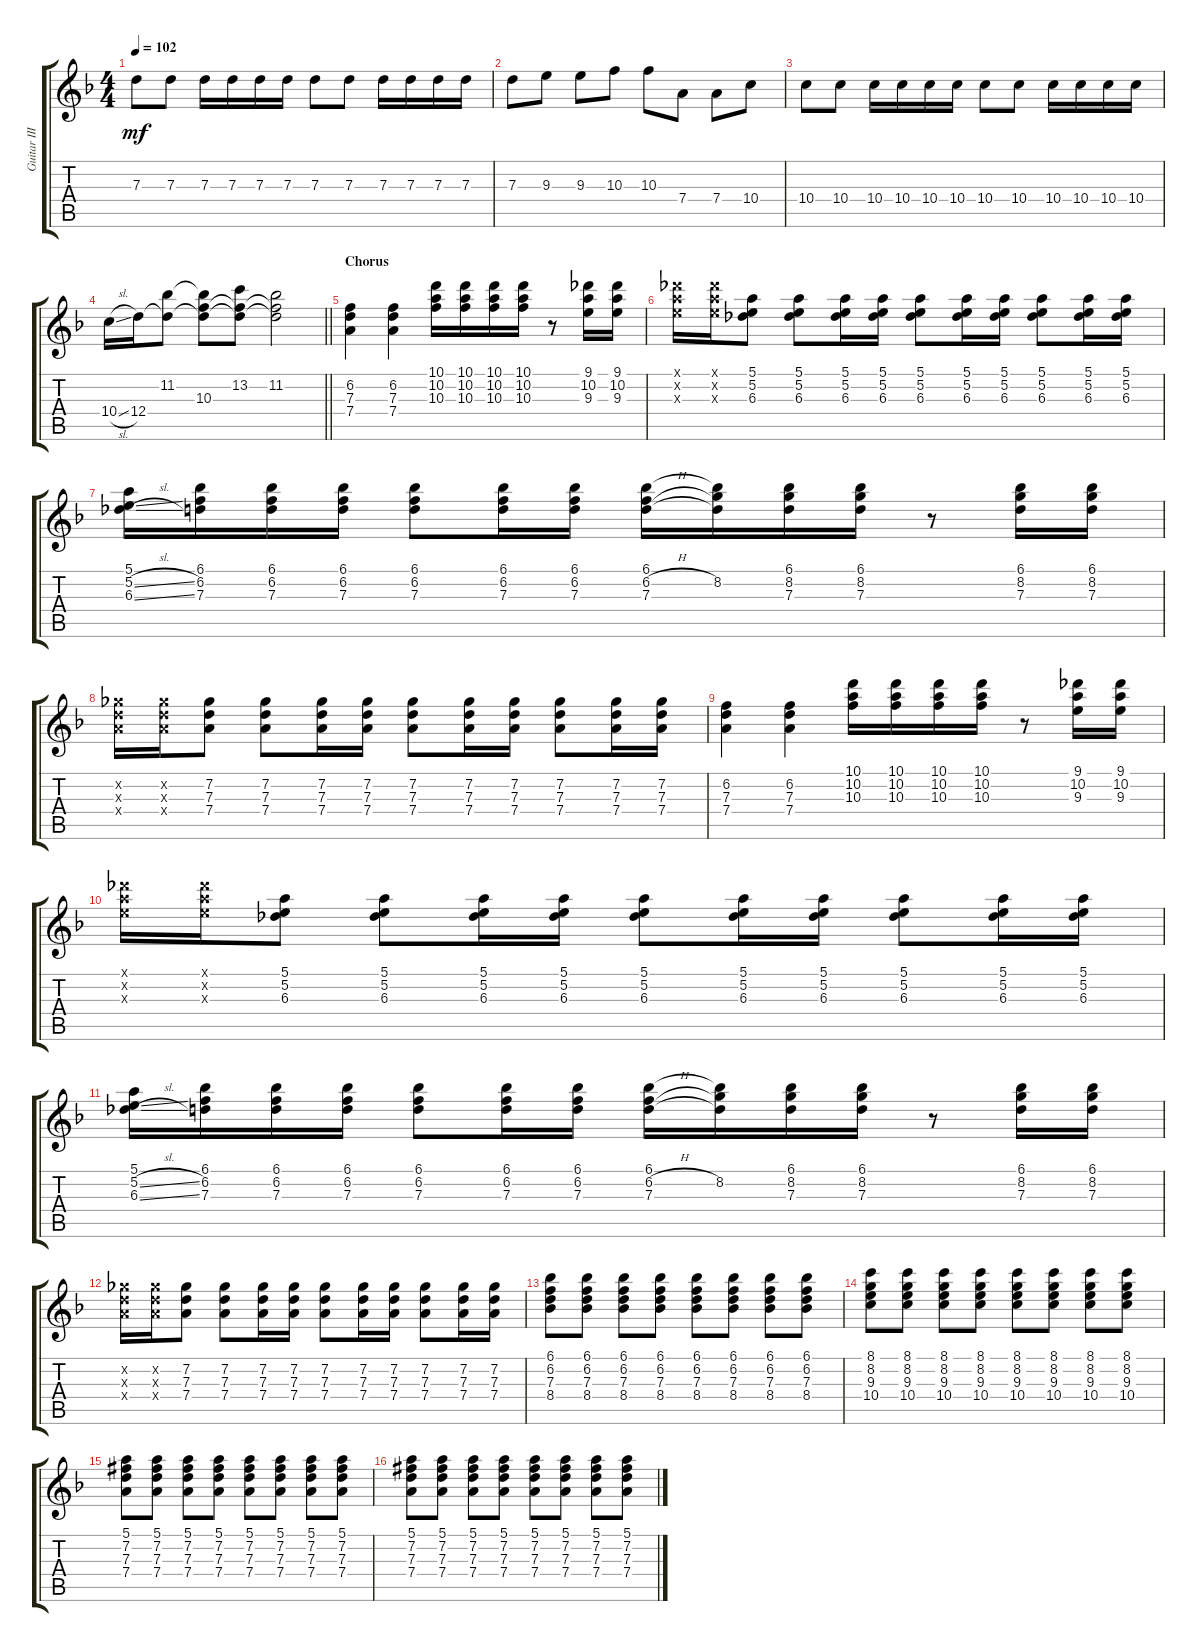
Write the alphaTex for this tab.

\track ("Guitar III" "Guitar III") {instrument distortionguitar}
\staff {score tabs}
\tuning (E4 B3 G3 D3 A2 D2) {hide}
\ts (4 4)
\tempo 102
\clef g2
\ks dminor
7.3.8{dy mf} 7.3.8 7.3.16 7.3.16 7.3.16 7.3.16 7.3.8 7.3.8 7.3.16 7.3.16 7.3.16 7.3.16 |
7.3.8 9.3.8 9.3.8 10.3.8 10.3.8 7.4.8 7.4.8 10.4.8 |
10.4.8 10.4.8 10.4.16 10.4.16 10.4.16 10.4.16 10.4.8 10.4.8 10.4.16 10.4.16 10.4.16 10.4.16 |
\barLineRight lightlight
10.4{sl}.16 12.4.16 (11.2 12.4{t}).8 (11.2{t} 10.3 12.4{t}).8 (13.2 10.3{t} 12.4{t}).8 (11.2 10.3{t} 12.4{t}).2 |
\section ("" "Chorus")
(6.2 7.3 7.4).4{volume 9 balance 14} (6.2 7.3 7.4).4 (10.1 10.2 10.3).16 (10.1 10.2 10.3).16 (10.1 10.2 10.3).16 (10.1 10.2 10.3).16 r.8 (9.1 10.2 9.3).16 (9.1 10.2 9.3).16 |
(9.1{x} 10.2{x} 9.3{x}).16 (9.1{x} 10.2{x} 9.3{x}).16 (5.1 5.2 6.3).8 (5.1 5.2 6.3).8 (5.1 5.2 6.3).16 (5.1 5.2 6.3).16 (5.1 5.2 6.3).8 (5.1 5.2 6.3).16 (5.1 5.2 6.3).16 (5.1 5.2 6.3).8 (5.1 5.2 6.3).16 (5.1 5.2 6.3).16 |
(5.1 5.2{sl} 6.3{sl}).16 (6.1 6.2 7.3).16 (6.1 6.2 7.3).16 (6.1 6.2 7.3).16 (6.1 6.2 7.3).8 (6.1 6.2 7.3).16 (6.1 6.2 7.3).16 (6.1 6.2{h} 7.3).16 (6.1{t} 8.2 7.3{t}).16 (6.1 8.2 7.3).16 (6.1 8.2 7.3).16 r.8 (6.1 8.2 7.3).16 (6.1 8.2 7.3).16 |
(7.2{x} 7.3{x} 7.4{x}).16 (7.2{x} 7.3{x} 7.4{x}).16 (7.2 7.3 7.4).8 (7.2 7.3 7.4).8 (7.2 7.3 7.4).16 (7.2 7.3 7.4).16 (7.2 7.3 7.4).8 (7.2 7.3 7.4).16 (7.2 7.3 7.4).16 (7.2 7.3 7.4).8 (7.2 7.3 7.4).16 (7.2 7.3 7.4).16 |
(6.2 7.3 7.4).4 (6.2 7.3 7.4).4 (10.1 10.2 10.3).16 (10.1 10.2 10.3).16 (10.1 10.2 10.3).16 (10.1 10.2 10.3).16 r.8 (9.1 10.2 9.3).16 (9.1 10.2 9.3).16 |
(9.1{x} 10.2{x} 9.3{x}).16 (9.1{x} 10.2{x} 9.3{x}).16 (5.1 5.2 6.3).8 (5.1 5.2 6.3).8 (5.1 5.2 6.3).16 (5.1 5.2 6.3).16 (5.1 5.2 6.3).8 (5.1 5.2 6.3).16 (5.1 5.2 6.3).16 (5.1 5.2 6.3).8 (5.1 5.2 6.3).16 (5.1 5.2 6.3).16 |
(5.1 5.2{sl} 6.3{sl}).16 (6.1 6.2 7.3).16 (6.1 6.2 7.3).16 (6.1 6.2 7.3).16 (6.1 6.2 7.3).8 (6.1 6.2 7.3).16 (6.1 6.2 7.3).16 (6.1 6.2{h} 7.3).16 (6.1{t} 8.2 7.3{t}).16 (6.1 8.2 7.3).16 (6.1 8.2 7.3).16 r.8 (6.1 8.2 7.3).16 (6.1 8.2 7.3).16 |
(7.2{x} 7.3{x} 7.4{x}).16 (7.2{x} 7.3{x} 7.4{x}).16 (7.2 7.3 7.4).8 (7.2 7.3 7.4).8 (7.2 7.3 7.4).16 (7.2 7.3 7.4).16 (7.2 7.3 7.4).8 (7.2 7.3 7.4).16 (7.2 7.3 7.4).16 (7.2 7.3 7.4).8 (7.2 7.3 7.4).16 (7.2 7.3 7.4).16 |
(6.1 6.2 7.3 8.4).8 (6.1 6.2 7.3 8.4).8 (6.1 6.2 7.3 8.4).8 (6.1 6.2 7.3 8.4).8 (6.1 6.2 7.3 8.4).8 (6.1 6.2 7.3 8.4).8 (6.1 6.2 7.3 8.4).8 (6.1 6.2 7.3 8.4).8 |
(8.1 8.2 9.3 10.4).8 (8.1 8.2 9.3 10.4).8 (8.1 8.2 9.3 10.4).8 (8.1 8.2 9.3 10.4).8 (8.1 8.2 9.3 10.4).8 (8.1 8.2 9.3 10.4).8 (8.1 8.2 9.3 10.4).8 (8.1 8.2 9.3 10.4).8 |
(5.1 7.2{acc #} 7.3 7.4).8 (5.1 7.2{acc #} 7.3 7.4).8 (5.1 7.2{acc #} 7.3 7.4).8 (5.1 7.2{acc #} 7.3 7.4).8 (5.1 7.2{acc #} 7.3 7.4).8 (5.1 7.2{acc #} 7.3 7.4).8 (5.1 7.2{acc #} 7.3 7.4).8 (5.1 7.2{acc #} 7.3 7.4).8 |
(5.1 7.2{acc #} 7.3 7.4).8 (5.1 7.2{acc #} 7.3 7.4).8 (5.1 7.2{acc #} 7.3 7.4).8 (5.1 7.2{acc #} 7.3 7.4).8 (5.1 7.2{acc #} 7.3 7.4).8 (5.1 7.2{acc #} 7.3 7.4).8 (5.1 7.2{acc #} 7.3 7.4).8 (5.1 7.2{acc #} 7.3 7.4).8
